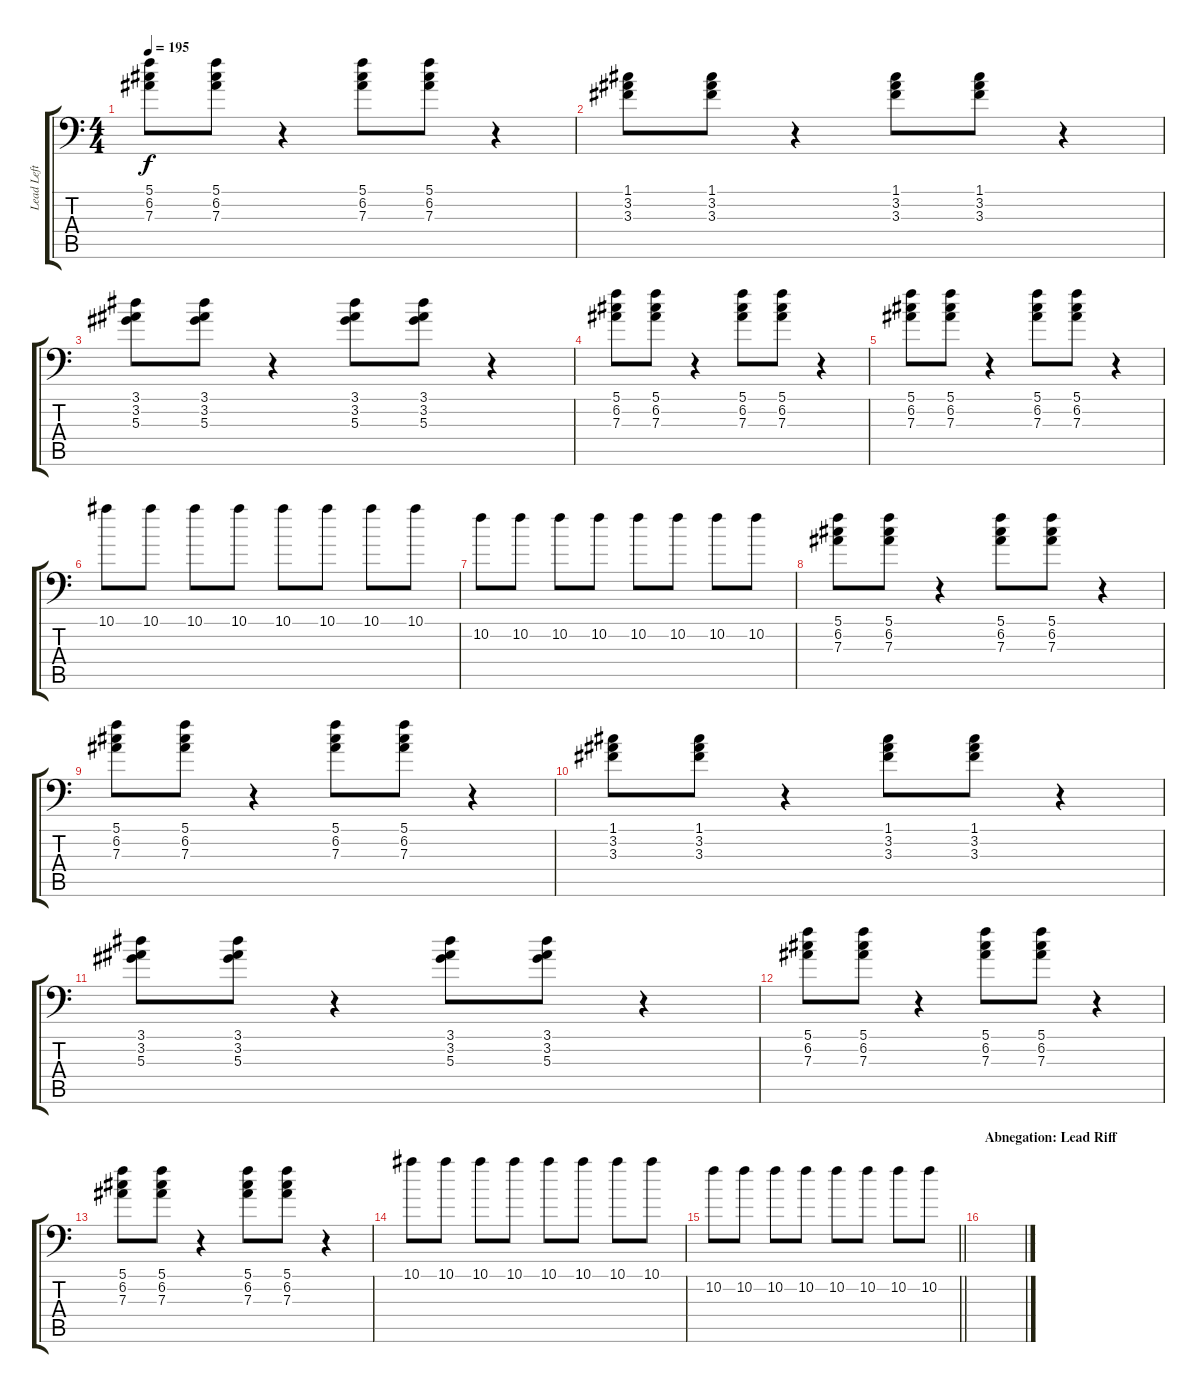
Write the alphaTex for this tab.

\track ("Lead Left 1" "Lead Left ") {instrument distortionguitar}
\staff {score tabs}
\tuning (C4 G3 Eb3 Bb2 F2 Bb1) {hide}
\ts (4 4)
\tempo 195
\clef f4
\ks c
(5.1 6.2 7.3).8{dy f} (5.1 6.2 7.3).8 r.4 (5.1 6.2 7.3).8 (5.1 6.2 7.3).8 r.4 |
(1.1 3.2 3.3).8 (1.1 3.2 3.3).8 r.4 (1.1 3.2 3.3).8 (1.1 3.2 3.3).8 r.4 |
(3.1 3.2 5.3).8 (3.1 3.2 5.3).8 r.4 (3.1 3.2 5.3).8 (3.1 3.2 5.3).8 r.4 |
(5.1 6.2 7.3).8 (5.1 6.2 7.3).8 r.4 (5.1 6.2 7.3).8 (5.1 6.2 7.3).8 r.4 |
(5.1 6.2 7.3).8 (5.1 6.2 7.3).8 r.4 (5.1 6.2 7.3).8 (5.1 6.2 7.3).8 r.4 |
10.1.8{instrument distortionguitar} 10.1.8 10.1.8 10.1.8 10.1.8 10.1.8 10.1.8 10.1.8 |
10.2.8 10.2.8 10.2.8 10.2.8 10.2.8 10.2.8 10.2.8 10.2.8 |
(5.1 6.2 7.3).8{instrument overdrivenguitar} (5.1 6.2 7.3).8 r.4 (5.1 6.2 7.3).8 (5.1 6.2 7.3).8 r.4 |
(5.1 6.2 7.3).8 (5.1 6.2 7.3).8 r.4 (5.1 6.2 7.3).8 (5.1 6.2 7.3).8 r.4 |
(1.1 3.2 3.3).8 (1.1 3.2 3.3).8 r.4 (1.1 3.2 3.3).8 (1.1 3.2 3.3).8 r.4 |
(3.1 3.2 5.3).8 (3.1 3.2 5.3).8 r.4 (3.1 3.2 5.3).8 (3.1 3.2 5.3).8 r.4 |
(5.1 6.2 7.3).8 (5.1 6.2 7.3).8 r.4 (5.1 6.2 7.3).8 (5.1 6.2 7.3).8 r.4 |
(5.1 6.2 7.3).8 (5.1 6.2 7.3).8 r.4 (5.1 6.2 7.3).8 (5.1 6.2 7.3).8 r.4 |
10.1.8{instrument distortionguitar} 10.1.8 10.1.8 10.1.8 10.1.8 10.1.8 10.1.8 10.1.8 |
\barLineRight lightlight
10.2.8 10.2.8 10.2.8 10.2.8 10.2.8 10.2.8 10.2.8 10.2.8 |
\section ("" "Abnegation: Lead Riff")
